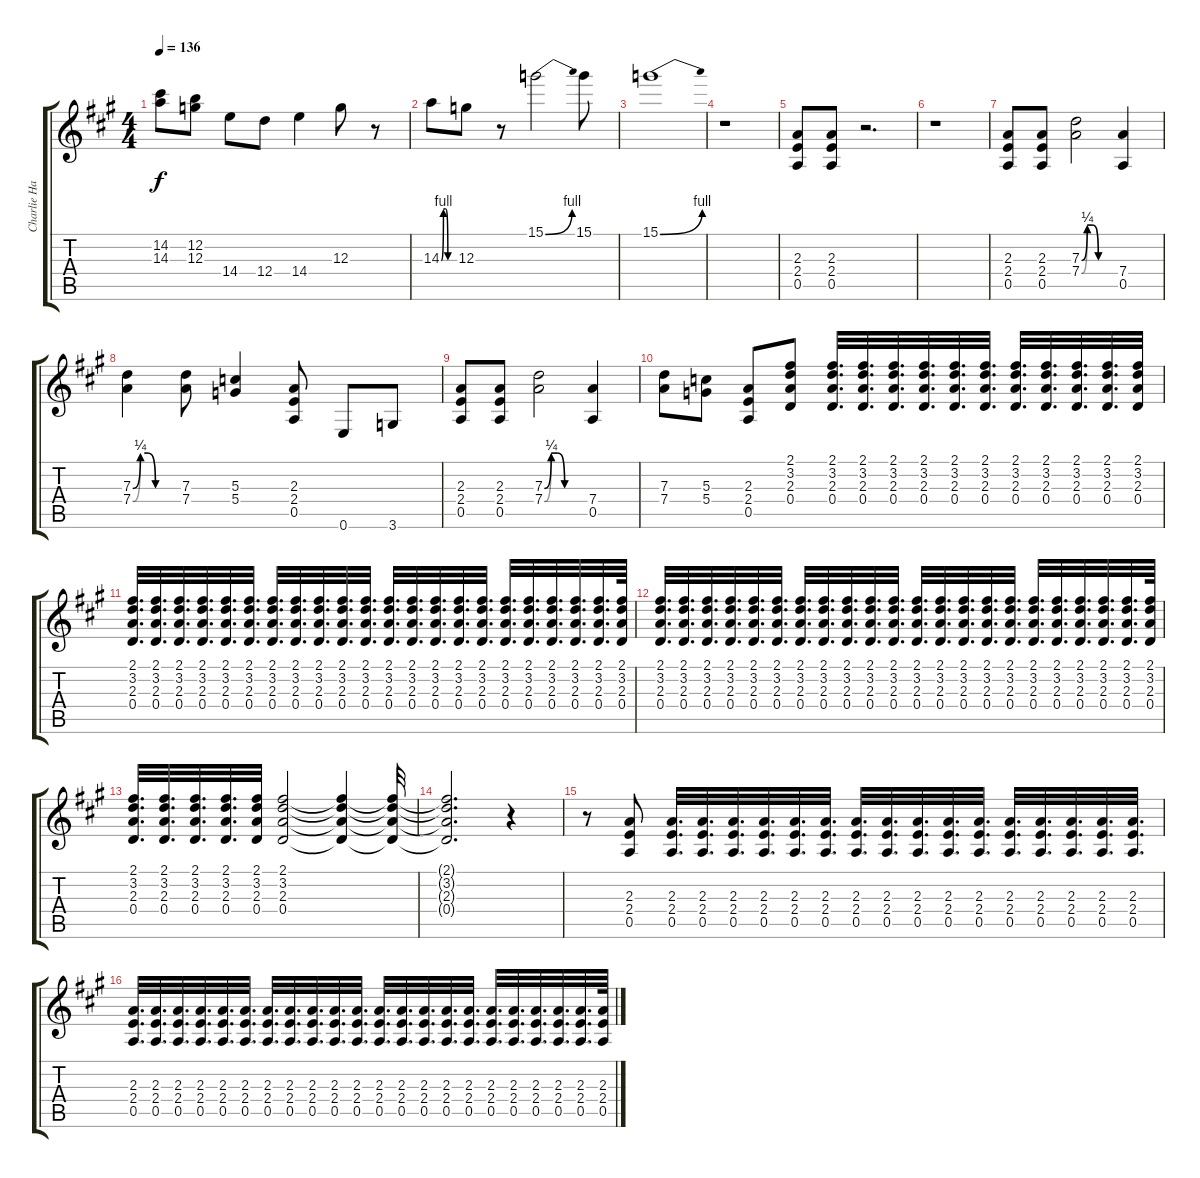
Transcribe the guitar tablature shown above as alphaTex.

\track ("Charlie Hargrett Guitar" "Charlie Ha") {instrument overdrivenguitar}
\staff {score tabs}
\tuning (E4 B3 G3 D3 A2 E2) {hide}
\ts (4 4)
\tempo 136
\clef g2
\ks a
(14.2 14.3).8{dy f} (12.2 12.3).8 14.4.8 12.4.8 14.4.4 12.3.8 r.8 |
14.3{be (custom 0 0 10 4 20 4 30 0 60 0)}.8 12.3.8 r.8 15.1{be (bend 0 0 60 4)}.2 15.1.8 |
15.1{be (bend 0 0 60 4)}.1 |
r.1 |
(2.3 2.4 0.5).8{volume 10 instrument overdrivenguitar} (2.3 2.4 0.5).8 r.2{d} |
r.1 |
(2.3 2.4 0.5).8 (2.3 2.4 0.5).8 (7.3{be (custom 0 0 10 1 20 1 30 0 60 0)} 7.4{be (custom 0 0 10 1 20 1 30 0 60 0)}).2 (7.4 0.5).4 |
(7.3{be (custom 0 0 10 1 20 1 30 0 60 0)} 7.4{be (custom 0 0 10 1 20 1 30 0 60 0)}).4 (7.3 7.4).8 (5.3 5.4).4 (2.3 2.4 0.5).8 0.6.8 3.6.8 |
(2.3 2.4 0.5).8 (2.3 2.4 0.5).8 (7.3{be (custom 0 0 10 1 20 1 30 0 60 0)} 7.4{be (custom 0 0 10 1 20 1 30 0 60 0)}).2 (7.4 0.5).4 |
(7.3 7.4).8 (5.3 5.4).8 (2.3 2.4 0.5).8 (2.1 3.2 2.3 0.4).8 (2.1 3.2 2.3 0.4).32{d} (2.1 3.2 2.3 0.4).32{d} (2.1 3.2 2.3 0.4).32{d} (2.1 3.2 2.3 0.4).32{d} (2.1 3.2 2.3 0.4).32{d} (2.1 3.2 2.3 0.4).32{d} (2.1 3.2 2.3 0.4).32{d} (2.1 3.2 2.3 0.4).32{d} (2.1 3.2 2.3 0.4).32{d} (2.1 3.2 2.3 0.4).32{d} (2.1 3.2 2.3 0.4).32 |
(2.1 3.2 2.3 0.4).32{d} (2.1 3.2 2.3 0.4).32{d} (2.1 3.2 2.3 0.4).32{d} (2.1 3.2 2.3 0.4).32{d} (2.1 3.2 2.3 0.4).32{d} (2.1 3.2 2.3 0.4).32{d} (2.1 3.2 2.3 0.4).32{d} (2.1 3.2 2.3 0.4).32{d} (2.1 3.2 2.3 0.4).32{d} (2.1 3.2 2.3 0.4).32{d} (2.1 3.2 2.3 0.4).32{d} (2.1 3.2 2.3 0.4).32{d} (2.1 3.2 2.3 0.4).32{d} (2.1 3.2 2.3 0.4).32{d} (2.1 3.2 2.3 0.4).32{d} (2.1 3.2 2.3 0.4).32{d} (2.1 3.2 2.3 0.4).32{d} (2.1 3.2 2.3 0.4).32{d} (2.1 3.2 2.3 0.4).32{d} (2.1 3.2 2.3 0.4).32{d} (2.1 3.2 2.3 0.4).32{d} (2.1 3.2 2.3 0.4).64 |
(2.1 3.2 2.3 0.4).32{d} (2.1 3.2 2.3 0.4).32{d} (2.1 3.2 2.3 0.4).32{d} (2.1 3.2 2.3 0.4).32{d} (2.1 3.2 2.3 0.4).32{d} (2.1 3.2 2.3 0.4).32{d} (2.1 3.2 2.3 0.4).32{d} (2.1 3.2 2.3 0.4).32{d} (2.1 3.2 2.3 0.4).32{d} (2.1 3.2 2.3 0.4).32{d} (2.1 3.2 2.3 0.4).32{d} (2.1 3.2 2.3 0.4).32{d} (2.1 3.2 2.3 0.4).32{d} (2.1 3.2 2.3 0.4).32{d} (2.1 3.2 2.3 0.4).32{d} (2.1 3.2 2.3 0.4).32{d} (2.1 3.2 2.3 0.4).32{d} (2.1 3.2 2.3 0.4).32{d} (2.1 3.2 2.3 0.4).32{d} (2.1 3.2 2.3 0.4).32{d} (2.1 3.2 2.3 0.4).32{d} (2.1 3.2 2.3 0.4).64 |
(2.1 3.2 2.3 0.4).32{d} (2.1 3.2 2.3 0.4).32{d} (2.1 3.2 2.3 0.4).32{d} (2.1 3.2 2.3 0.4).32{d} (2.1 3.2 2.3 0.4).32 (2.1 3.2 2.3 0.4).2 (2.1{t} 3.2{t} 2.3{t} 0.4{t}).4 (2.1{t} 3.2{t} 2.3{t} 0.4{t}).32 |
(2.1{t} 3.2{t} 2.3{t} 0.4{t}).2{d} r.4 |
r.8 (2.3 2.4 0.5).8 (2.3 2.4 0.5).32{d} (2.3 2.4 0.5).32{d} (2.3 2.4 0.5).32{d} (2.3 2.4 0.5).32{d} (2.3 2.4 0.5).32{d} (2.3 2.4 0.5).32{d} (2.3 2.4 0.5).32{d} (2.3 2.4 0.5).32{d} (2.3 2.4 0.5).32{d} (2.3 2.4 0.5).32{d} (2.3 2.4 0.5).32{d} (2.3 2.4 0.5).32{d} (2.3 2.4 0.5).32{d} (2.3 2.4 0.5).32{d} (2.3 2.4 0.5).32{d} (2.3 2.4 0.5).32{d} |
(2.3 2.4 0.5).32{d} (2.3 2.4 0.5).32{d} (2.3 2.4 0.5).32{d} (2.3 2.4 0.5).32{d} (2.3 2.4 0.5).32{d} (2.3 2.4 0.5).32{d} (2.3 2.4 0.5).32{d} (2.3 2.4 0.5).32{d} (2.3 2.4 0.5).32{d} (2.3 2.4 0.5).32{d} (2.3 2.4 0.5).32{d} (2.3 2.4 0.5).32{d} (2.3 2.4 0.5).32{d} (2.3 2.4 0.5).32{d} (2.3 2.4 0.5).32{d} (2.3 2.4 0.5).32{d} (2.3 2.4 0.5).32{d} (2.3 2.4 0.5).32{d} (2.3 2.4 0.5).32{d} (2.3 2.4 0.5).32{d} (2.3 2.4 0.5).32{d} (2.3 2.4 0.5).64
